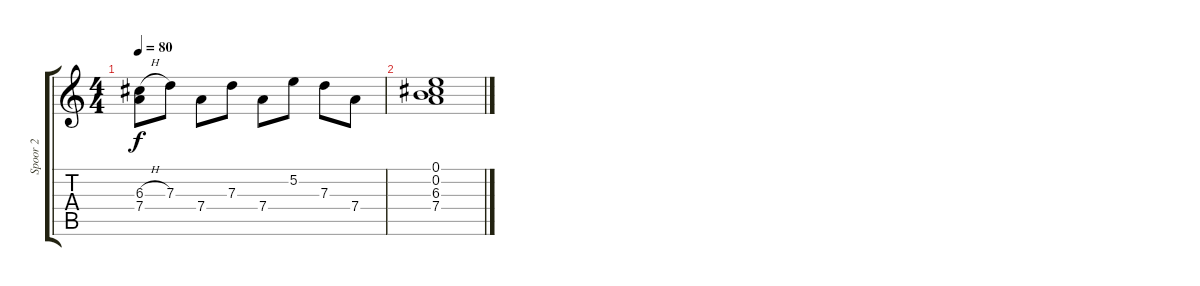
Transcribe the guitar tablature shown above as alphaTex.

\track ("Spoor 2" "Spoor 2") {instrument distortionguitar}
\staff {score tabs}
\tuning (E4 B3 G3 D3 A2 D2) {hide}
\ts (4 4)
\tempo 80
\clef g2
\ks c
(6.3{h} 7.4).8{dy f volume 6 instrument acousticguitarnylon} 7.3.8 7.4.8 7.3.8 7.4.8 5.2.8 7.3.8 7.4.8 |
(0.1 0.2 6.3 7.4).1
